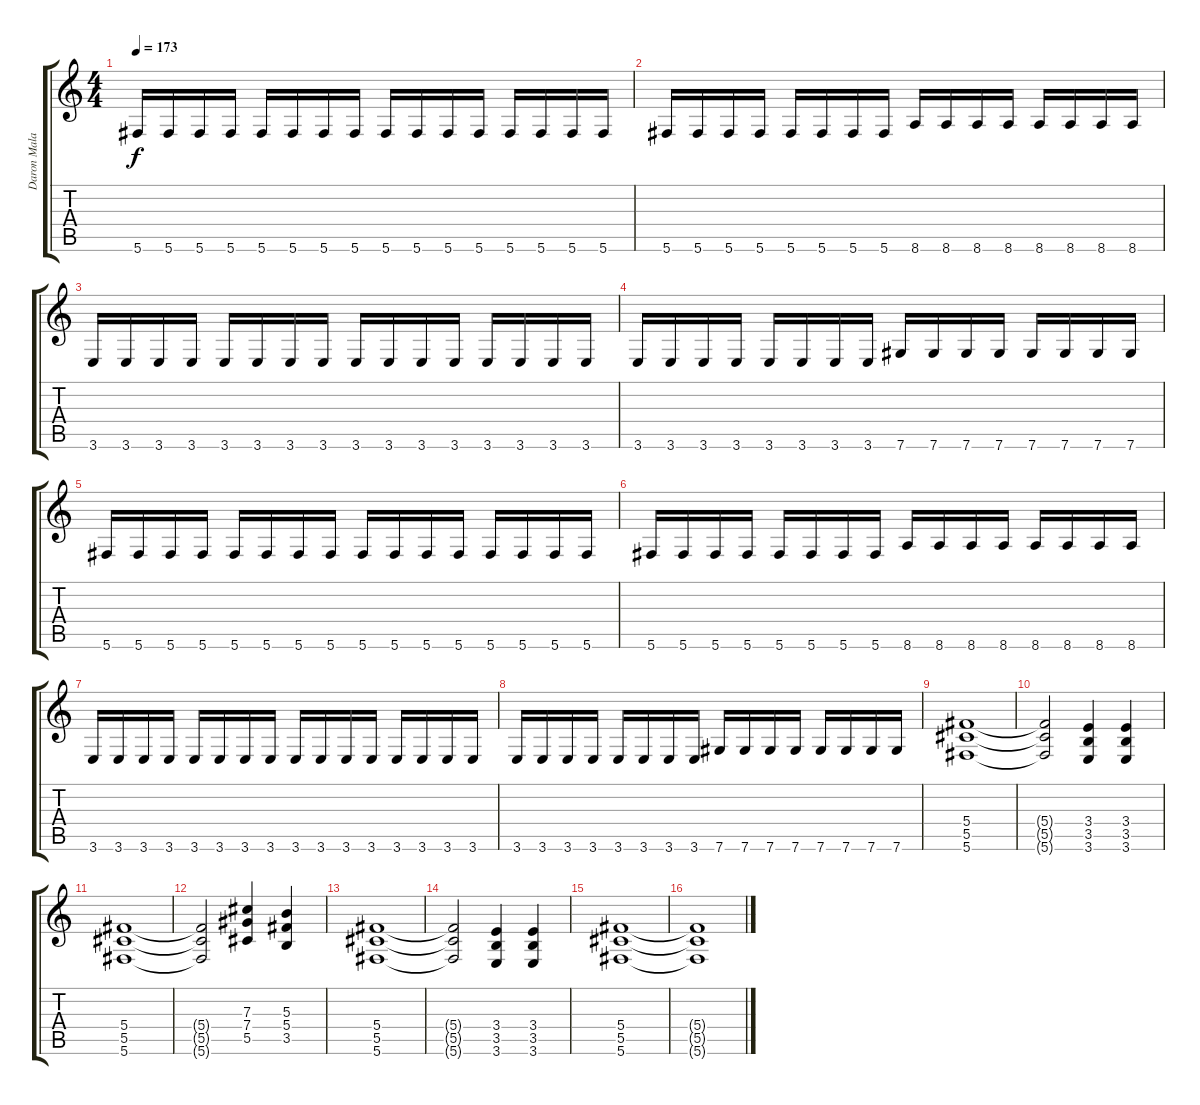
\track ("Daron Malakian" "Daron Mala") {instrument overdrivenguitar}
\staff {score tabs}
\tuning (Eb4 Bb3 Gb3 Db3 Ab2 Db2) {hide}
\ts (4 4)
\tempo 173
\clef g2
\ks c
5.6.16{dy f} 5.6.16 5.6.16 5.6.16 5.6.16 5.6.16 5.6.16 5.6.16 5.6.16 5.6.16 5.6.16 5.6.16 5.6.16 5.6.16 5.6.16 5.6.16 |
5.6.16 5.6.16 5.6.16 5.6.16 5.6.16 5.6.16 5.6.16 5.6.16 8.6.16 8.6.16 8.6.16 8.6.16 8.6.16 8.6.16 8.6.16 8.6.16 |
3.6.16 3.6.16 3.6.16 3.6.16 3.6.16 3.6.16 3.6.16 3.6.16 3.6.16 3.6.16 3.6.16 3.6.16 3.6.16 3.6.16 3.6.16 3.6.16 |
3.6.16 3.6.16 3.6.16 3.6.16 3.6.16 3.6.16 3.6.16 3.6.16 7.6.16 7.6.16 7.6.16 7.6.16 7.6.16 7.6.16 7.6.16 7.6.16 |
5.6.16 5.6.16 5.6.16 5.6.16 5.6.16 5.6.16 5.6.16 5.6.16 5.6.16 5.6.16 5.6.16 5.6.16 5.6.16 5.6.16 5.6.16 5.6.16 |
5.6.16 5.6.16 5.6.16 5.6.16 5.6.16 5.6.16 5.6.16 5.6.16 8.6.16 8.6.16 8.6.16 8.6.16 8.6.16 8.6.16 8.6.16 8.6.16 |
3.6.16 3.6.16 3.6.16 3.6.16 3.6.16 3.6.16 3.6.16 3.6.16 3.6.16 3.6.16 3.6.16 3.6.16 3.6.16 3.6.16 3.6.16 3.6.16 |
3.6.16 3.6.16 3.6.16 3.6.16 3.6.16 3.6.16 3.6.16 3.6.16 7.6.16 7.6.16 7.6.16 7.6.16 7.6.16 7.6.16 7.6.16 7.6.16 |
(5.4 5.5 5.6).1 |
(5.4{t} 5.5{t} 5.6{t}).2 (3.4 3.5 3.6).4 (3.4 3.5 3.6).4 |
(5.4 5.5 5.6).1 |
(5.4{t} 5.5{t} 5.6{t}).2 (7.3 7.4 5.5).4 (5.3 5.4 3.5).4 |
(5.4 5.5 5.6).1 |
(5.4{t} 5.5{t} 5.6{t}).2 (3.4 3.5 3.6).4 (3.4 3.5 3.6).4 |
(5.4 5.5 5.6).1 |
(5.4{t} 5.5{t} 5.6{t}).1
